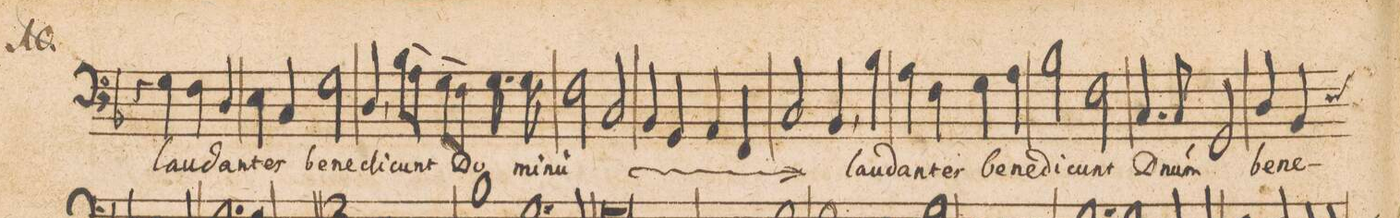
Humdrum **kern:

**kern	**text
*I"[Baſso]	*
*clefF4	*
*k[b-]	*
*met(C|)	*
*M2/1	*
4r	.
4G\	lau-
4F\	-dan-
4D/	-tes
4E\	be-
4C/	-ne-
2G\	-di-
=37-	=37-
4D,/	-cunt
(8B-\L	Do-
8A\J)	.
(8G\L	.
8F\J)	.
8.G\	.
16G\	-mi-
2F\	-n(um)
*	*ij
2C/	Do-
=38-	=38-
4BB-/	.
4GG/	.
4AA/	.
4FF/	.
2C/	-mi-
4BB-,/	-n(um)
*	*Xij
4B-\	lau-
=39-	=39-
4A\	-dan-
4F\	-tes
4G\	be-
4A\	-ne-
2B-\	-di-
2F\	-cunt
=40-	=40-
4.C/	D(o-
8C/	-mi)-
2GG/	-num
4D/	be-
*custos:E	*
4BB-/	-ne-
*-	*-
